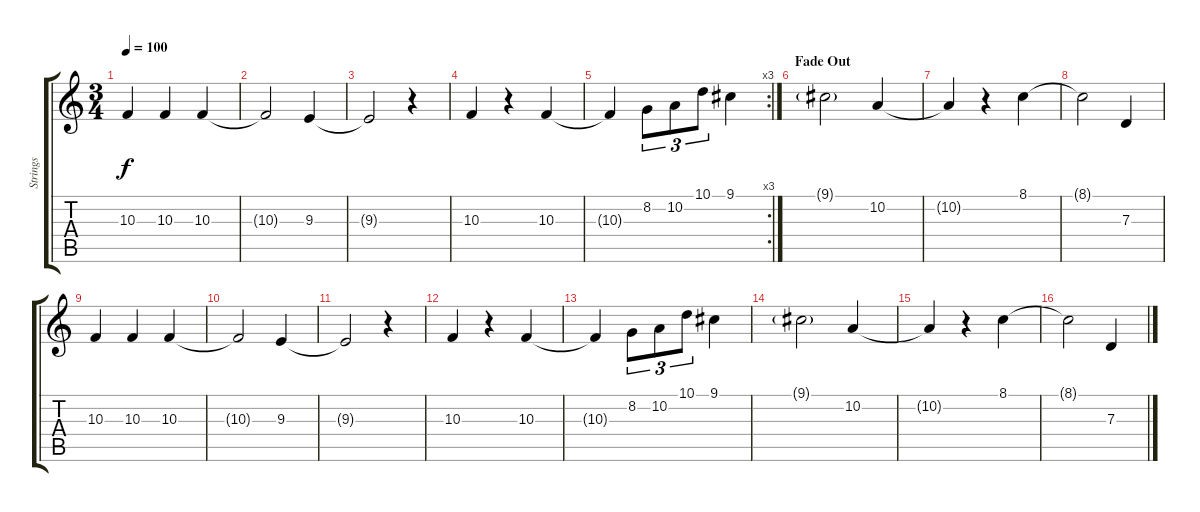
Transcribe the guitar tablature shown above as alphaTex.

\track ("Strings" "Strings") {instrument stringensemble1}
\staff {score tabs}
\tuning (E4 B3 G3 D3 A2 E2) {hide}
\ts (3 4)
\tempo 100
\clef g2
\ks c
10.3.4{dy f} 10.3.4 10.3.4 |
10.3{t}.2 9.3.4 |
9.3{t}.2 r.4 |
10.3.4 r.4 10.3.4 |
\rc 3
10.3{t}.4 8.2.8{tu (3 2)} 10.2.8{tu (3 2)} 10.1.8{tu (3 2)} 9.1.4 |
\section ("" "Fade Out")
9.1{g}.2 10.2.4 |
10.2{t}.4 r.4 8.1.4 |
8.1{t}.2 7.3.4 |
10.3.4 10.3.4 10.3.4 |
10.3{t}.2 9.3.4 |
9.3{t}.2 r.4 |
10.3.4 r.4 10.3.4 |
10.3{t}.4 8.2.8{tu (3 2)} 10.2.8{tu (3 2)} 10.1.8{tu (3 2)} 9.1.4 |
9.1{g}.2 10.2.4 |
10.2{t}.4 r.4 8.1.4 |
8.1{t}.2 7.3.4
